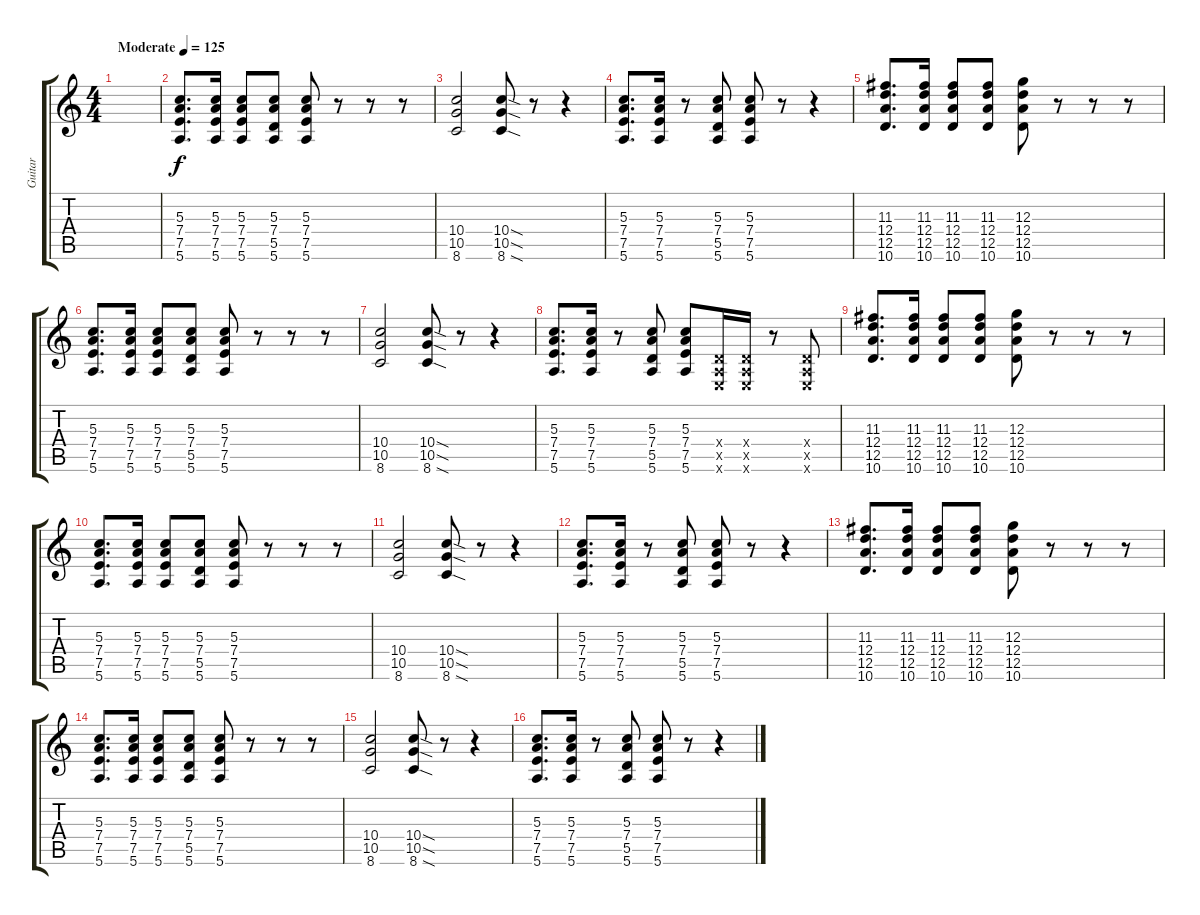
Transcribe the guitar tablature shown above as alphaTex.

\track ("Guitar" "Guitar") {instrument overdrivenguitar}
\staff {score tabs}
\tuning (E4 B3 G3 D3 A2 E2) {hide}
\ts (4 4)
\tempo (125 "Moderate")
\clef g2
\ks c
|
(5.3 7.4 7.5 5.6).8{d} (5.3 7.4 7.5 5.6).16 (5.3 7.4 7.5 5.6).8 (5.3 7.4 5.5 5.6).8 (5.3 7.4 7.5 5.6).8 r.8 r.8 r.8 |
(10.4 10.5 8.6).2 (10.4{sod} 10.5{sod} 8.6{sod}).8 r.8 r.4 |
(5.3 7.4 7.5 5.6).8{d} (5.3 7.4 7.5 5.6).16 r.8 (5.3 7.4 5.5 5.6).8 (5.3 7.4 7.5 5.6).8 r.8 r.4 |
(11.3 12.4 12.5 10.6).8{d} (11.3 12.4 12.5 10.6).16 (11.3 12.4 12.5 10.6).8 (11.3 12.4 12.5 10.6).8 (12.3 12.4 12.5 10.6).8 r.8 r.8 r.8 |
(5.3 7.4 7.5 5.6).8{d} (5.3 7.4 7.5 5.6).16 (5.3 7.4 7.5 5.6).8 (5.3 7.4 5.5 5.6).8 (5.3 7.4 7.5 5.6).8 r.8 r.8 r.8 |
(10.4 10.5 8.6).2 (10.4{sod} 10.5{sod} 8.6{sod}).8 r.8 r.4 |
(5.3 7.4 7.5 5.6).8{d} (5.3 7.4 7.5 5.6).16 r.8 (5.3 7.4 5.5 5.6).8 (5.3 7.4 7.5 5.6).8 (0.4{x} 0.5{x} 0.6{x}).16 (0.4{x} 0.5{x} 0.6{x}).16 r.8 (0.4{x} 0.5{x} 0.6{x}).8 |
(11.3 12.4 12.5 10.6).8{d} (11.3 12.4 12.5 10.6).16 (11.3 12.4 12.5 10.6).8 (11.3 12.4 12.5 10.6).8 (12.3 12.4 12.5 10.6).8 r.8 r.8 r.8 |
(5.3 7.4 7.5 5.6).8{d} (5.3 7.4 7.5 5.6).16 (5.3 7.4 7.5 5.6).8 (5.3 7.4 5.5 5.6).8 (5.3 7.4 7.5 5.6).8 r.8 r.8 r.8 |
(10.4 10.5 8.6).2 (10.4{sod} 10.5{sod} 8.6{sod}).8 r.8 r.4 |
(5.3 7.4 7.5 5.6).8{d} (5.3 7.4 7.5 5.6).16 r.8 (5.3 7.4 5.5 5.6).8 (5.3 7.4 7.5 5.6).8 r.8 r.4 |
(11.3 12.4 12.5 10.6).8{d} (11.3 12.4 12.5 10.6).16 (11.3 12.4 12.5 10.6).8 (11.3 12.4 12.5 10.6).8 (12.3 12.4 12.5 10.6).8 r.8 r.8 r.8 |
(5.3 7.4 7.5 5.6).8{d} (5.3 7.4 7.5 5.6).16 (5.3 7.4 7.5 5.6).8 (5.3 7.4 5.5 5.6).8 (5.3 7.4 7.5 5.6).8 r.8 r.8 r.8 |
(10.4 10.5 8.6).2 (10.4{sod} 10.5{sod} 8.6{sod}).8 r.8 r.4 |
(5.3 7.4 7.5 5.6).8{d} (5.3 7.4 7.5 5.6).16 r.8 (5.3 7.4 5.5 5.6).8 (5.3 7.4 7.5 5.6).8 r.8 r.4
